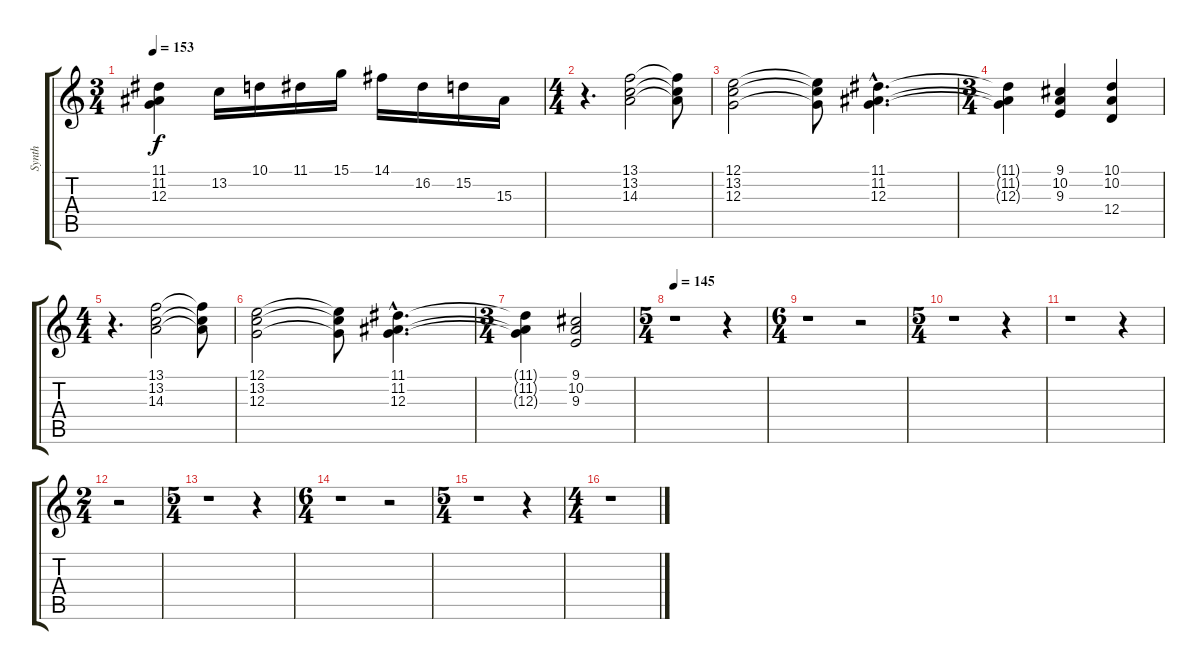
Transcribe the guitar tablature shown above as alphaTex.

\track ("Synth" "Synth") {instrument lead2sawtooth}
\staff {score tabs}
\tuning (E4 B3 G3 D3 A2 E2) {hide}
\ts (3 4)
\tempo 153
\clef g2
\ks c
(11.1{t} 11.2{t} 12.3{t}).4{dy f} 13.2.16 10.1.16 11.1.16 15.1.16 14.1.16 16.2.16 15.2.16 15.3.16 |
\ts (4 4)
r.4{d} (13.1 13.2 14.3).2 (13.1{t} 13.2{t} 14.3{t}).8 |
(12.1 13.2 12.3).2 (12.1{t} 13.2{t} 12.3{t}).8 (11.1{hac} 11.2{hac} 12.3{hac}).4{d} |
\ts (3 4)
(11.1{t} 11.2{t} 12.3{t}).4 (9.1 10.2 9.3).4 (10.1 10.2 12.4).4 |
\ts (4 4)
r.4{d} (13.1 13.2 14.3).2 (13.1{t} 13.2{t} 14.3{t}).8 |
(12.1 13.2 12.3).2 (12.1{t} 13.2{t} 12.3{t}).8 (11.1{hac} 11.2{hac} 12.3{hac}).4{d} |
\ts (3 4)
(11.1{t} 11.2{t} 12.3{t}).4 (9.1 10.2 9.3).2 |
\ts (5 4)
\tempo 145
r.1 r.4 |
\ts (6 4)
r.1 r.2 |
\ts (5 4)
r.1 r.4 |
r.1 r.4 |
\ts (2 4)
r.2 |
\ts (5 4)
r.1 r.4 |
\ts (6 4)
r.1 r.2 |
\ts (5 4)
r.1 r.4 |
\ts (4 4)
r.1
